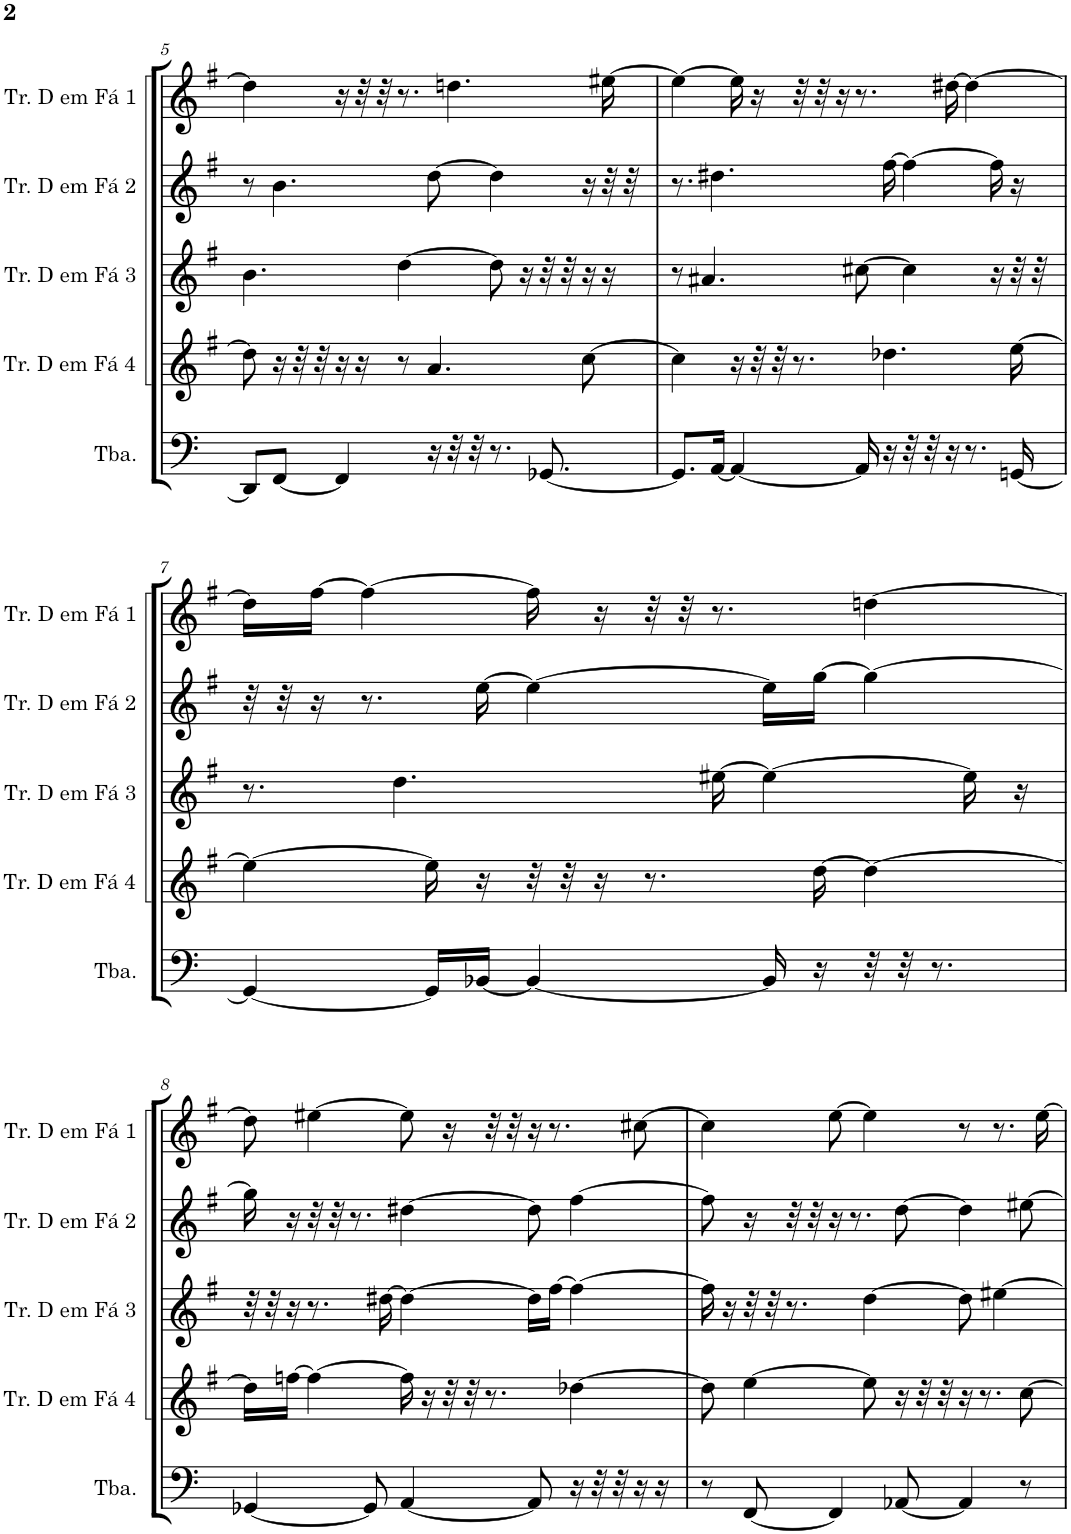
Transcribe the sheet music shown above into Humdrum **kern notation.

**kern	**kern	**kern	**kern	**kern
*part5	*part4	*part3	*part2	*part1
*staff5	*staff4	*staff3	*staff2	*staff1
*I"Tuba	*I"Trompa em Fá 4	*I"Trompa em Fá 3	*I"Trompa em Fá 2	*I"Trompa em Fá 1
*I'Tba.	*	*	*	*
!!LO:PB:g=z
*clefF4	*clefG2	*clefG2	*clefG2	*clefG2
*	*Trd4c7	*Trd4c7	*Trd4c7	*Trd4c7
*k[]	*k[f#]	*k[f#]	*k[f#]	*k[f#]
*M4/4	*M4/4	*M4/4	*M4/4	*M4/4
=5	=5	=5	=5	=5
8DD/L]	8dd-\]	4.b\	8r	4dd-\]
[8FF/J	16r	.	4.b\	.
.	32r	.	.	.
.	32r	.	.	.
4FF/]	16r	.	.	16r
.	16r	.	.	32r
.	.	.	.	32r
.	8r	[4dd\	.	8.r
16r	4.a/	.	[8dd\	.
32r	.	.	.	4.ddn\
32r	.	.	.	.
8.r	.	8dd\]	4dd\]	.
.	.	16r	.	.
[8.GG-X/	.	32r	.	.
.	.	32r	.	.
.	[8cc\	16r	16r	.
.	.	16r	32r	[16ee#X\
.	.	.	32r	.
=6	=6	=6	=6	=6
8.GG-/L]	4cc\]	8r	8.r	4ee#\_
.	.	4.a#X/	.	.
[16AA/Jk	.	.	4.dd#X\	.
4AA/_	16r	.	.	16ee#\]
.	32r	.	.	16r
.	32r	.	.	.
.	8.r	.	.	32r
.	.	.	.	32r
.	.	.	.	16r
16AA/]	.	[8cc#X\	.	8.r
16r	4.dd-X\	.	[16ff#\	.
32r	.	4cc#\]	4ff#\_	.
32r	.	.	.	.
16r	.	.	.	[16dd#X\
8.r	.	.	.	4dd#\_
.	.	16r	16ff#\]	.
[16GGn/	[16ee\	32r	16r	.
.	.	32r	.	.
!!LO:LB:g=z
=7	=7	=7	=7	=7
4GG/_	4ee\_	8.r	32r	16dd#\LL]
.	.	.	32r	.
.	.	.	16r	[16ff#\JJ
.	.	.	8.r	4ff#\_
.	.	4.dd\	.	.
16GG/LL]	16ee\]	.	.	.
[16BB-X/JJ	16r	.	[16ee\	.
4BB-/_	32r	.	4ee\_	16ff#\]
.	32r	.	.	.
.	16r	.	.	16r
.	8.r	.	.	32r
.	.	.	.	32r
.	.	[16ee#X\	.	8.r
16BB-/]	.	4ee#\_	16ee\LL]	.
16r	[16dd\	.	[16gg\JJ	.
32r	4dd\_	.	4gg\_	[4ddn\
32r	.	.	.	.
8.r	.	.	.	.
.	.	16ee#\]	.	.
.	.	16r	.	.
!!LO:LB:g=z
=8	=8	=8	=8	=8
[4GG-X/	16dd\LL]	32r	16gg\]	8dd\]
.	.	32r	.	.
.	[16ffn\JJ	16r	16r	.
.	4ff\_	8.r	32r	[4ee#X\
.	.	.	32r	.
.	.	.	8.r	.
8GG-/]	.	.	.	.
.	.	[16dd#X\	.	.
[4AA/	16ff\]	4dd#\_	[4dd#X\	8ee#\]
.	16r	.	.	.
.	32r	.	.	16r
.	32r	.	.	.
.	8.r	.	.	32r
.	.	.	.	32r
8AA/]	.	16dd#\LL]	8dd#\]	16r
.	.	[16ff#\JJ	.	8.r
16r	[4dd-X\	4ff#\_	[4ff#\	.
32r	.	.	.	.
32r	.	.	.	.
16r	.	.	.	[8cc#X\
16r	.	.	.	.
=9	=9	=9	=9	=9
8r	8dd-\]	16ff#\]	8ff#\]	4cc#\]
.	.	16r	.	.
[8FF/	[4ee\	32r	16r	.
.	.	32r	.	.
.	.	8.r	32r	.
.	.	.	32r	.
4FF/]	.	.	16r	[8ee\
.	.	.	8.r	.
.	8ee\]	[4dd\	.	4ee\]
[8AA-X/	16r	.	[8dd\	.
.	32r	.	.	.
.	32r	.	.	.
4AA-/]	16r	8dd\]	4dd\]	8r
.	8.r	.	.	.
.	.	[4ee#X\	.	8.r
8r	[8cc\	.	[8ee#X\	.
.	.	.	.	[16ee\
=	=	=	=	=
*-	*-	*-	*-	*-
